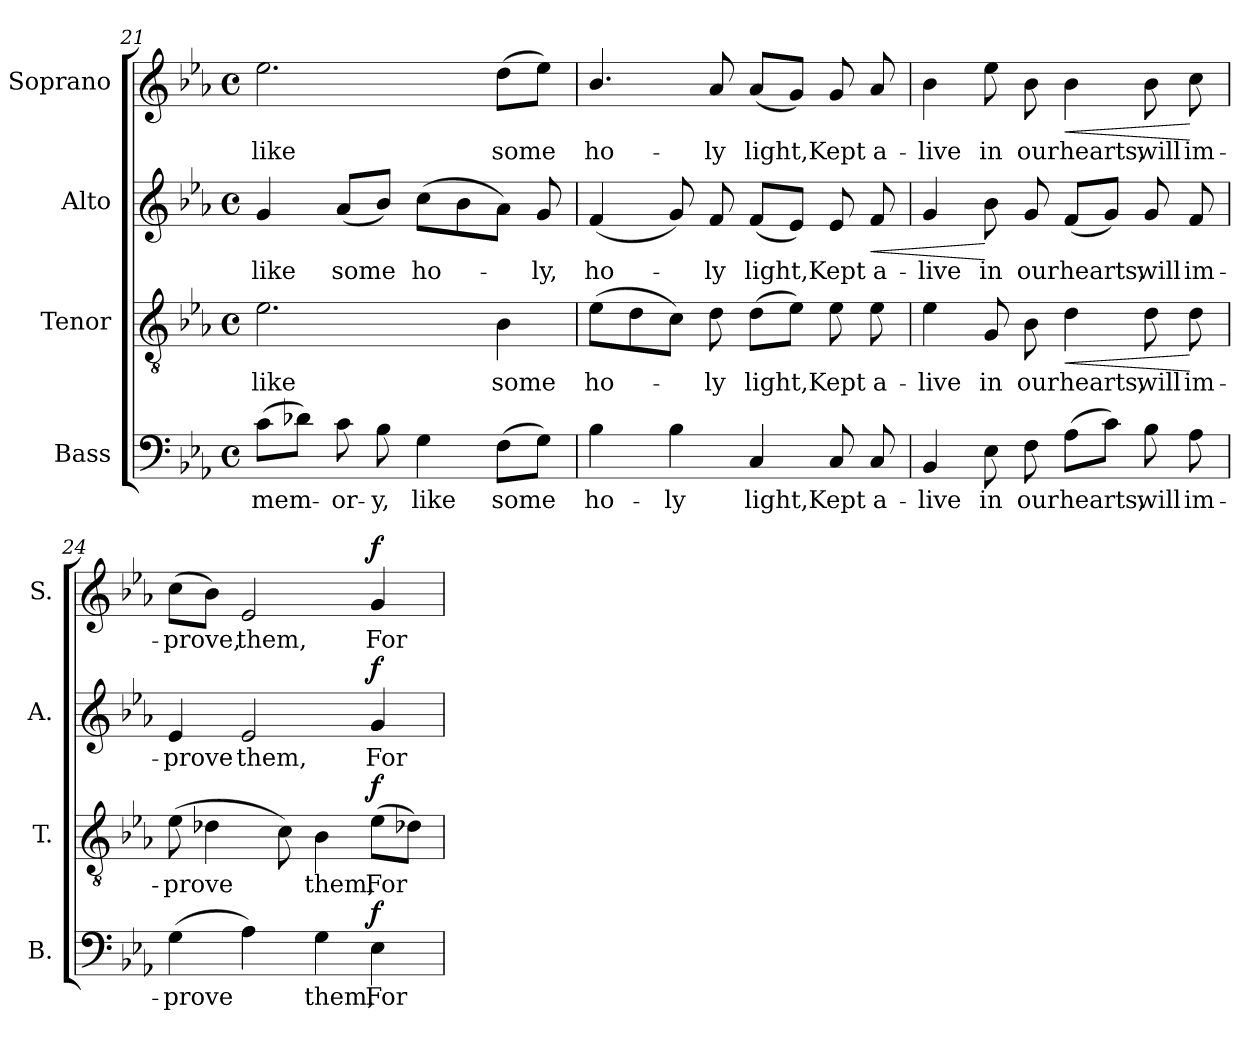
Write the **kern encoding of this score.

**kern	**text	**dynam	**kern	**text	**dynam	**kern	**text	**dynam	**kern	**text	**dynam
*part4	*part4	*part4	*part3	*part3	*part3	*part2	*part2	*part2	*part1	*part1	*part1
*staff4	*staff4	*staff4	*staff3	*staff3	*staff3	*staff2	*staff2	*staff2	*staff1	*staff1	*staff1
*I"Bass	*	*	*I"Tenor	*	*	*I"Alto	*	*	*I"Soprano	*	*
*I'B.	*	*	*I'T.	*	*	*I'A.	*	*	*I'S.	*	*
!!LO:LB:g=z
*clefF4	*	*	*clefGv2	*	*	*clefG2	*	*	*clefG2	*	*
*	*	*	*ITrd7c12	*	*	*	*	*	*	*	*
*k[b-e-a-]	*	*	*k[b-e-a-]	*	*	*k[b-e-a-]	*	*	*k[b-e-a-]	*	*
*E-:	*	*	*E-:	*	*	*E-:	*	*	*E-:	*	*
*M4/4	*	*	*M4/4	*	*	*M4/4	*	*	*M4/4	*	*
*met(c)	*	*	*met(c)	*	*	*met(c)	*	*	*met(c)	*	*
=21	=21	=21	=21	=21	=21	=21	=21	=21	=21	=21	=21
!	!LO:LY:b:color=#000000	!	!	!	!	!	!	!	!	!	!
!	!	!	!	!LO:LY:b:color=#000000	!	!	!	!	!	!	!
!	!	!	!	!	!	!	!LO:LY:b:color=#000000	!	!	!	!
!	!	!	!	!	!	!	!	!	!	!LO:LY:b:color=#000000	!
(8ci\L	mem-	.	2.E-i\	like	.	4gi/	like	.	2.ee-i\	like	.
8d-Xi\J)	.	.	.	.	.	.	.	.	.	.	.
!	!LO:LY:b:color=#000000	!	!	!	!	!	!	!	!	!	!
!	!	!	!	!	!	!	!LO:LY:b:color=#000000	!	!	!	!
8ci\	-or-	.	.	.	.	(8a-i/L	some	.	.	.	.
!	!LO:LY:b:color=#000000	!	!	!	!	!	!	!	!	!	!
8B-i\	-y,	.	.	.	.	8b-i/J)	.	.	.	.	.
!	!LO:LY:b:color=#000000	!	!	!	!	!	!	!	!	!	!
!	!	!	!	!	!	!	!LO:LY:b:color=#000000	!	!	!	!
4Gi\	like	.	.	.	.	(8cci\L	ho-	.	.	.	.
.	.	.	.	.	.	8b-i\	.	.	.	.	.
!	!LO:LY:b:color=#000000	!	!	!	!	!	!	!	!	!	!
!	!	!	!	!LO:LY:b:color=#000000	!	!	!	!	!	!	!
!	!	!	!	!	!	!	!	!	!	!LO:LY:b:color=#000000	!
(8Fi\L	some	.	4BB-i\	some	.	8a-i\J)	.	.	(8ddi\L	some	.
!	!	!	!	!	!	!	!LO:LY:b:color=#000000	!	!	!	!
8Gi\J)	.	.	.	.	.	8gi/	-ly,	.	8ee-i\J)	.	.
=22	=22	=22	=22	=22	=22	=22	=22	=22	=22	=22	=22
!	!LO:LY:b:color=#000000	!	!	!	!	!	!	!	!	!	!
!	!	!	!	!LO:LY:b:color=#000000	!	!	!	!	!	!	!
!	!	!	!	!	!	!	!LO:LY:b:color=#000000	!	!	!	!
!	!	!	!	!	!	!	!	!	!	!LO:LY:b:color=#000000	!
4B-i\	ho-	.	(8E-i\L	ho-	.	(4fi/	ho-	.	4.b-i/	ho-	.
.	.	.	8Di\	.	.	.	.	.	.	.	.
!	!LO:LY:b:color=#000000	!	!	!	!	!	!	!	!	!	!
4B-i\	-ly	.	8Ci\J)	.	.	8gi/)	.	.	.	.	.
!	!	!	!	!LO:LY:b:color=#000000	!	!	!	!	!	!	!
!	!	!	!	!	!	!	!LO:LY:b:color=#000000	!	!	!	!
!	!	!	!	!	!	!	!	!	!	!LO:LY:b:color=#000000	!
.	.	.	8Di\	-ly	.	8fi/	-ly	.	8a-i/	-ly	.
!	!LO:LY:b:color=#000000	!	!	!	!	!	!	!	!	!	!
!	!	!	!	!LO:LY:b:color=#000000	!	!	!	!	!	!	!
!	!	!	!	!	!	!	!LO:LY:b:color=#000000	!	!	!	!
!	!	!	!	!	!	!	!	!	!	!LO:LY:b:color=#000000	!
4Ci/	light,	.	(8Di\L	light,	.	(8fi/L	light,	.	(8a-i/L	light,	.
.	.	.	8E-i\J)	.	.	8e-i/J)	.	.	8gi/J)	.	.
!	!LO:LY:b:color=#000000	!	!	!	!	!	!	!	!	!	!
!	!	!	!	!LO:LY:b:color=#000000	!	!	!	!	!	!	!
!	!	!	!	!	!	!	!LO:LY:b:color=#000000	!	!	!	!
!	!	!	!	!	!	!	!	!	!	!LO:LY:b:color=#000000	!
8Ci/	Kept	.	8E-i\	Kept	.	8e-i/	Kept	.	8gi/	Kept	.
!	!LO:LY:b:color=#000000	!	!	!	!	!	!	!	!	!	!
!	!	!	!	!LO:LY:b:color=#000000	!	!	!	!	!	!	!
!	!	!	!	!	!	!	!LO:LY:b:color=#000000	!LO:HP:b	!	!	!
!	!	!	!	!	!	!	!	!	!	!LO:LY:b:color=#000000	!
8Ci/	a-	.	8E-i\	a-	.	8fi/	a-	<	8a-i/	a-	.
=23	=23	=23	=23	=23	=23	=23	=23	=23	=23	=23	=23
!	!LO:LY:b:color=#000000	!	!	!	!	!	!	!	!	!	!
!	!	!	!	!LO:LY:b:color=#000000	!	!	!	!	!	!	!
!	!	!	!	!	!	!	!LO:LY:b:color=#000000	!	!	!	!
!	!	!	!	!	!	!	!	!	!	!LO:LY:b:color=#000000	!
4BB-i/	-live	.	4E-i\	-live	.	4gi/	-live	.	4b-i\	-live	.
!	!LO:LY:b:color=#000000	!	!	!	!	!	!	!	!	!	!
!	!	!	!	!LO:LY:b:color=#000000	!	!	!	!	!	!	!
!	!	!	!	!	!	!	!LO:LY:b:color=#000000	!	!	!	!
!	!	!	!	!	!	!	!	!	!	!LO:LY:b:color=#000000	!
8E-i\	in	.	8GGi/	in	.	8b-i\	in	[	8ee-i\	in	.
!	!LO:LY:b:color=#000000	!	!	!	!	!	!	!	!	!	!
!	!	!	!	!LO:LY:b:color=#000000	!	!	!	!	!	!	!
!	!	!	!	!	!	!	!LO:LY:b:color=#000000	!	!	!	!
!	!	!	!	!	!	!	!	!	!	!LO:LY:b:color=#000000	!
8Fi\	our	.	8BB-i\	our	.	8gi/	our	.	8b-i\	our	.
!	!LO:LY:b:color=#000000	!	!	!	!	!	!	!	!	!	!
!	!	!	!	!LO:LY:b:color=#000000	!LO:HP:b	!	!	!	!	!	!
!	!	!	!	!	!	!	!LO:LY:b:color=#000000	!	!	!	!
!	!	!	!	!	!	!	!	!	!	!LO:LY:b:color=#000000	!LO:HP:b
(8A-i\L	hearts,	.	4Di\	hearts,	<	(8fi/L	hearts,	.	4b-i\	hearts,	<
8ci\J)	.	.	.	.	.	8gi/J)	.	.	.	.	.
!	!LO:LY:b:color=#000000	!	!	!	!	!	!	!	!	!	!
!	!	!	!	!LO:LY:b:color=#000000	!	!	!	!	!	!	!
!	!	!	!	!	!	!	!LO:LY:b:color=#000000	!	!	!	!
!	!	!	!	!	!	!	!	!	!	!LO:LY:b:color=#000000	!
8B-i\	will	.	8Di\	will	.	8gi/	will	.	8b-i\	will	.
!	!LO:LY:b:color=#000000	!	!	!	!	!	!	!	!	!	!
!	!	!	!	!LO:LY:b:color=#000000	!	!	!	!	!	!	!
!	!	!	!	!	!	!	!LO:LY:b:color=#000000	!	!	!	!
!	!	!	!	!	!	!	!	!	!	!LO:LY:b:color=#000000	!
8A-i\	im-	.	8Di\	im-	[	8fi/	im-	.	8cci\	im-	[
=24	=24	=24	=24	=24	=24	=24	=24	=24	=24	=24	=24
!	!LO:LY:b:color=#000000	!	!	!	!	!	!	!	!	!	!
!	!	!	!	!LO:LY:b:color=#000000	!	!	!	!	!	!	!
!	!	!	!	!	!	!	!LO:LY:b:color=#000000	!	!	!	!
!	!	!	!	!	!	!	!	!	!	!LO:LY:b:color=#000000	!
(4Gi\	-prove	.	(8E-i\	-prove	.	4e-i/	-prove	.	(8cci\L	-prove,	.
.	.	.	4D-Xi\	.	.	.	.	.	8b-i\J)	.	.
!	!	!	!	!	!	!	!LO:LY:b:color=#000000	!	!	!	!
!	!	!	!	!	!	!	!	!	!	!LO:LY:b:color=#000000	!
4A-i\)	.	.	.	.	.	2e-i/	them,	.	2e-i/	them,	.
.	.	.	8Ci\)	.	.	.	.	.	.	.	.
!	!LO:LY:b:color=#000000	!	!	!	!	!	!	!	!	!	!
!	!	!	!	!LO:LY:b:color=#000000	!	!	!	!	!	!	!
4Gi\	them,	.	4BB-i\	them,	.	.	.	.	.	.	.
!	!LO:LY:b:color=#000000	!	!	!	!	!	!	!	!	!	!
!	!	!	!	!LO:LY:b:color=#000000	!	!	!	!	!	!	!
!	!	!	!	!	!	!	!LO:LY:b:color=#000000	!	!	!	!
!	!	!	!	!	!	!	!	!	!	!LO:LY:b:color=#000000	!
4E-i\	For	f	(8E-i\L	For	f	4gi/	For	f	4gi/	For	f
.	.	.	8D-Xi\J)	.	.	.	.	.	.	.	.
=	=	=	=	=	=	=	=	=	=	=	=
*-	*-	*-	*-	*-	*-	*-	*-	*-	*-	*-	*-
